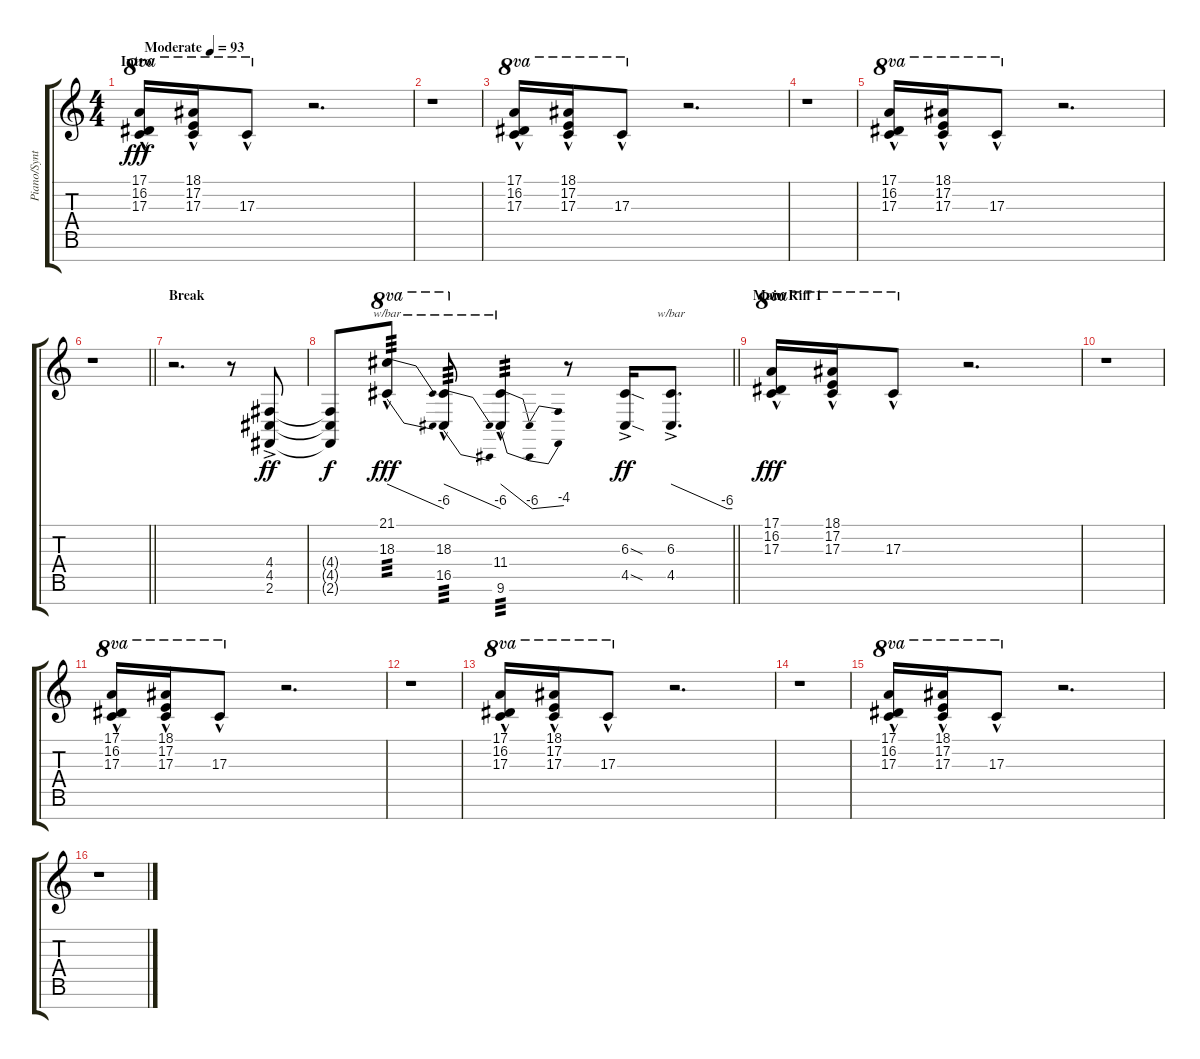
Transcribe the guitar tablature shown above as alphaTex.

\track ("Piano/Synth" "Piano/Synt") {instrument acousticgrandpiano}
\staff {score tabs}
\tuning (E4 B3 G3 D3 A2 E2 B1) {hide}
\ts (4 4)
\section ("" "Intro")
\tempo (93 "Moderate")
\clef g2
\ks c
(17.1{hac} 16.2{hac} 17.3{hac}).16{ot 8va dy fff instrument acousticgrandpiano} (18.1 17.2{hac} 17.3{hac}).16{ot 8va} 17.3{hac}.8{ot 8va} r.2{d} |
r.1 |
(17.1{hac} 16.2{hac} 17.3{hac}).16{ot 8va} (18.1 17.2{hac} 17.3{hac}).16{ot 8va} 17.3{hac}.8{ot 8va} r.2{d} |
r.1 |
(17.1{hac} 16.2{hac} 17.3{hac}).16{ot 8va} (18.1 17.2{hac} 17.3{hac}).16{ot 8va} 17.3{hac}.8{ot 8va} r.2{d} |
\barLineRight lightlight
r.1 |
\section ("" "Break")
r.2{d} r.8 (4.4{ac} 4.5{ac} 2.6{ac}).8{dy ff instrument lead2sawtooth} |
\barLineRight lightlight
(4.4{t} 4.5{t} 2.6{t}).8{dy f} (21.1{hac} 18.3{hac}).8{tbe (dive default 0 0 60 -24) ot 8va tp 3 dy fff instrument guitarfretnoise} (18.3{hac} 16.5{hac}).8{tbe (dive default 0 0 60 -24) ot 8va tp 3} (11.4{hac} 9.6{hac}).4{tbe (dip default 0 0 30 -24 35 -24 60 -16) tp 3} r.8 (6.3{sod ac} 4.5{sod ac}).16{dy ff instrument lead2sawtooth} (6.3{ac} 4.5{ac}).8{d tbe (custom default 0 0 55 -24 60 -24)} |
\section ("" "Main Riff 1")
(17.1{hac} 16.2{hac} 17.3{hac}).16{ot 8va dy fff instrument acousticgrandpiano} (18.1 17.2{hac} 17.3{hac}).16{ot 8va} 17.3{hac}.8{ot 8va} r.2{d} |
r.1 |
(17.1{hac} 16.2{hac} 17.3{hac}).16{ot 8va} (18.1 17.2{hac} 17.3{hac}).16{ot 8va} 17.3{hac}.8{ot 8va} r.2{d} |
r.1 |
(17.1{hac} 16.2{hac} 17.3{hac}).16{ot 8va} (18.1 17.2{hac} 17.3{hac}).16{ot 8va} 17.3{hac}.8{ot 8va} r.2{d} |
r.1 |
(17.1{hac} 16.2{hac} 17.3{hac}).16{ot 8va} (18.1 17.2{hac} 17.3{hac}).16{ot 8va} 17.3{hac}.8{ot 8va} r.2{d} |
r.1
